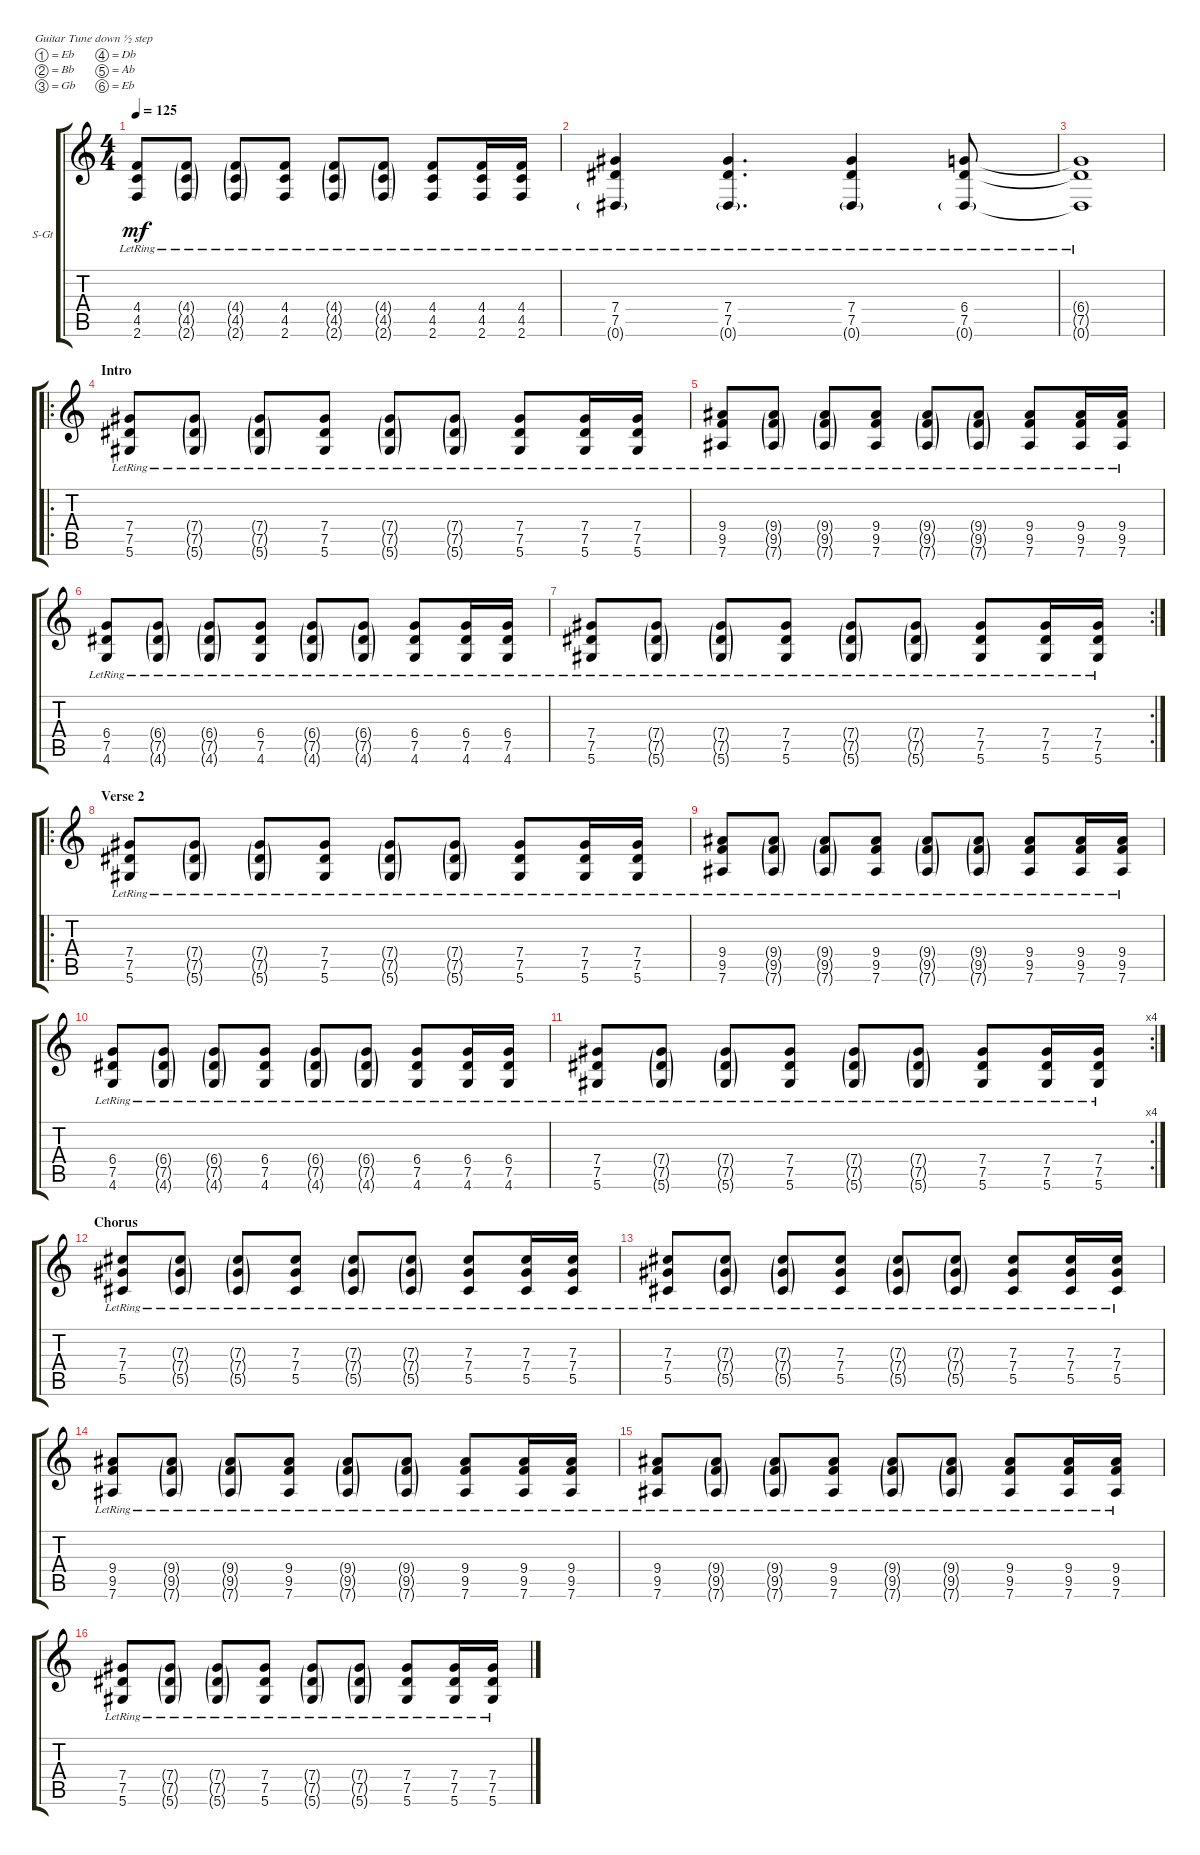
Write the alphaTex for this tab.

\defaultSystemsLayout 4
\bracketExtendMode groupsimilarinstruments
\firstSystemTrackNameOrientation horizontal
\otherSystemsTrackNameOrientation horizontal
\track ("Steel Guitar" "S-Gt") {instrument acousticguitarsteel}
\staff {score tabs}
\tuning (Eb4 Bb3 Gb3 Db3 Ab2 Eb2)
\ts (4 4)
\tempo 125
\clef g2
\ks c
(2.6{lr} 4.5{lr} 4.4{lr}).8{dy mf} (2.6{g lr} 4.5{g lr} 4.4{g lr}).8 (2.6{g lr} 4.5{g lr} 4.4{g lr}).8 (2.6{lr} 4.5{lr} 4.4{lr}).8 (2.6{g lr} 4.5{g lr} 4.4{g lr}).8 (2.6{g lr} 4.5{g lr} 4.4{g lr}).8 (2.6{lr} 4.5{lr} 4.4{lr}).8 (2.6{lr} 4.5{lr} 4.4{lr}).16 (2.6{lr} 4.5{lr} 4.4{lr}).16 |
(7.4{lr} 7.5{lr} 0.6{g lr}).4 (7.4{lr} 7.5{lr} 0.6{g lr}).4{d} (7.4{lr} 7.5{lr} 0.6{g lr}).4 (6.4{lr} 7.5{lr} 0.6{g lr}).8 |
(6.4{lr t} 7.5{lr t} 0.6{lr t}).1 |
\ro
\section ("" "Intro")
(5.6{lr} 7.5{lr} 7.4{lr}).8 (5.6{g lr} 7.5{g lr} 7.4{g lr}).8 (5.6{g lr} 7.5{g lr} 7.4{g lr}).8 (5.6{lr} 7.5{lr} 7.4{lr}).8 (5.6{g lr} 7.5{g lr} 7.4{g lr}).8 (5.6{g lr} 7.5{g lr} 7.4{g lr}).8 (5.6{lr} 7.5{lr} 7.4{lr}).8 (5.6{lr} 7.5{lr} 7.4{lr}).16 (5.6{lr} 7.5{lr} 7.4{lr}).16 |
(7.6{lr} 9.5{lr} 9.4{lr}).8 (7.6{g lr} 9.5{g lr} 9.4{g lr}).8 (7.6{g lr} 9.5{g lr} 9.4{g lr}).8 (7.6{lr} 9.5{lr} 9.4{lr}).8 (7.6{g lr} 9.5{g lr} 9.4{g lr}).8 (7.6{g lr} 9.5{g lr} 9.4{g lr}).8 (7.6{lr} 9.5{lr} 9.4{lr}).8 (7.6{lr} 9.5{lr} 9.4{lr}).16 (7.6{lr} 9.5{lr} 9.4{lr}).16 |
(4.6{lr} 7.5{lr} 6.4{lr}).8 (4.6{g lr} 7.5{g lr} 6.4{g lr}).8 (4.6{g lr} 7.5{g lr} 6.4{g lr}).8 (4.6{lr} 7.5{lr} 6.4{lr}).8 (4.6{g lr} 7.5{g lr} 6.4{g lr}).8 (4.6{g lr} 7.5{g lr} 6.4{g lr}).8 (4.6{lr} 7.5{lr} 6.4{lr}).8 (4.6{lr} 7.5{lr} 6.4{lr}).16 (4.6{lr} 7.5{lr} 6.4{lr}).16 |
\rc 2
(5.6{lr} 7.5{lr} 7.4{lr}).8 (5.6{g lr} 7.5{g lr} 7.4{g lr}).8 (5.6{g lr} 7.5{g lr} 7.4{g lr}).8 (5.6{lr} 7.5{lr} 7.4{lr}).8 (5.6{g lr} 7.5{g lr} 7.4{g lr}).8 (5.6{g lr} 7.5{g lr} 7.4{g lr}).8 (5.6{lr} 7.5{lr} 7.4{lr}).8 (5.6{lr} 7.5{lr} 7.4{lr}).16 (5.6{lr} 7.5{lr} 7.4{lr}).16 |
\ro
\section ("" "Verse 2")
(5.6{lr} 7.5{lr} 7.4{lr}).8 (5.6{g lr} 7.5{g lr} 7.4{g lr}).8 (5.6{g lr} 7.5{g lr} 7.4{g lr}).8 (5.6{lr} 7.5{lr} 7.4{lr}).8 (5.6{g lr} 7.5{g lr} 7.4{g lr}).8 (5.6{g lr} 7.5{g lr} 7.4{g lr}).8 (5.6{lr} 7.5{lr} 7.4{lr}).8 (5.6{lr} 7.5{lr} 7.4{lr}).16 (5.6{lr} 7.5{lr} 7.4{lr}).16 |
(7.6{lr} 9.5{lr} 9.4{lr}).8 (7.6{g lr} 9.5{g lr} 9.4{g lr}).8 (7.6{g lr} 9.5{g lr} 9.4{g lr}).8 (7.6{lr} 9.5{lr} 9.4{lr}).8 (7.6{g lr} 9.5{g lr} 9.4{g lr}).8 (7.6{g lr} 9.5{g lr} 9.4{g lr}).8 (7.6{lr} 9.5{lr} 9.4{lr}).8 (7.6{lr} 9.5{lr} 9.4{lr}).16 (7.6{lr} 9.5{lr} 9.4{lr}).16 |
(4.6{lr} 7.5{lr} 6.4{lr}).8 (4.6{g lr} 7.5{g lr} 6.4{g lr}).8 (4.6{g lr} 7.5{g lr} 6.4{g lr}).8 (4.6{lr} 7.5{lr} 6.4{lr}).8 (4.6{g lr} 7.5{g lr} 6.4{g lr}).8 (4.6{g lr} 7.5{g lr} 6.4{g lr}).8 (4.6{lr} 7.5{lr} 6.4{lr}).8 (4.6{lr} 7.5{lr} 6.4{lr}).16 (4.6{lr} 7.5{lr} 6.4{lr}).16 |
\rc 4
(5.6{lr} 7.5{lr} 7.4{lr}).8 (5.6{g lr} 7.5{g lr} 7.4{g lr}).8 (5.6{g lr} 7.5{g lr} 7.4{g lr}).8 (5.6{lr} 7.5{lr} 7.4{lr}).8 (5.6{g lr} 7.5{g lr} 7.4{g lr}).8 (5.6{g lr} 7.5{g lr} 7.4{g lr}).8 (5.6{lr} 7.5{lr} 7.4{lr}).8 (5.6{lr} 7.5{lr} 7.4{lr}).16 (5.6{lr} 7.5{lr} 7.4{lr}).16 |
\section ("" "Chorus")
(5.5{lr} 7.4{lr} 7.3{lr}).8 (5.5{g lr} 7.4{g lr} 7.3{g lr}).8 (5.5{g lr} 7.4{g lr} 7.3{g lr}).8 (5.5{lr} 7.4{lr} 7.3{lr}).8 (5.5{g lr} 7.4{g lr} 7.3{g lr}).8 (5.5{g lr} 7.4{g lr} 7.3{g lr}).8 (5.5{lr} 7.4{lr} 7.3{lr}).8 (5.5{lr} 7.4{lr} 7.3{lr}).16 (5.5{lr} 7.4{lr} 7.3{lr}).16 |
(5.5{lr} 7.4{lr} 7.3{lr}).8 (5.5{g lr} 7.4{g lr} 7.3{g lr}).8 (5.5{g lr} 7.4{g lr} 7.3{g lr}).8 (5.5{lr} 7.4{lr} 7.3{lr}).8 (5.5{g lr} 7.4{g lr} 7.3{g lr}).8 (5.5{g lr} 7.4{g lr} 7.3{g lr}).8 (5.5{lr} 7.4{lr} 7.3{lr}).8 (5.5{lr} 7.4{lr} 7.3{lr}).16 (5.5{lr} 7.4{lr} 7.3{lr}).16 |
(7.6{lr} 9.5{lr} 9.4{lr}).8 (7.6{g lr} 9.5{g lr} 9.4{g lr}).8 (7.6{g lr} 9.5{g lr} 9.4{g lr}).8 (7.6{lr} 9.5{lr} 9.4{lr}).8 (7.6{g lr} 9.5{g lr} 9.4{g lr}).8 (7.6{g lr} 9.5{g lr} 9.4{g lr}).8 (7.6{lr} 9.5{lr} 9.4{lr}).8 (7.6{lr} 9.5{lr} 9.4{lr}).16 (7.6{lr} 9.5{lr} 9.4{lr}).16 |
(7.6{lr} 9.5{lr} 9.4{lr}).8 (7.6{g lr} 9.5{g lr} 9.4{g lr}).8 (7.6{g lr} 9.5{g lr} 9.4{g lr}).8 (7.6{lr} 9.5{lr} 9.4{lr}).8 (7.6{g lr} 9.5{g lr} 9.4{g lr}).8 (7.6{g lr} 9.5{g lr} 9.4{g lr}).8 (7.6{lr} 9.5{lr} 9.4{lr}).8 (7.6{lr} 9.5{lr} 9.4{lr}).16 (7.6{lr} 9.5{lr} 9.4{lr}).16 |
(5.6{lr} 7.5{lr} 7.4{lr}).8 (5.6{g lr} 7.5{g lr} 7.4{g lr}).8 (5.6{g lr} 7.5{g lr} 7.4{g lr}).8 (5.6{lr} 7.5{lr} 7.4{lr}).8 (5.6{g lr} 7.5{g lr} 7.4{g lr}).8 (5.6{g lr} 7.5{g lr} 7.4{g lr}).8 (5.6{lr} 7.5{lr} 7.4{lr}).8 (5.6{lr} 7.5{lr} 7.4{lr}).16 (5.6{lr} 7.5{lr} 7.4{lr}).16
